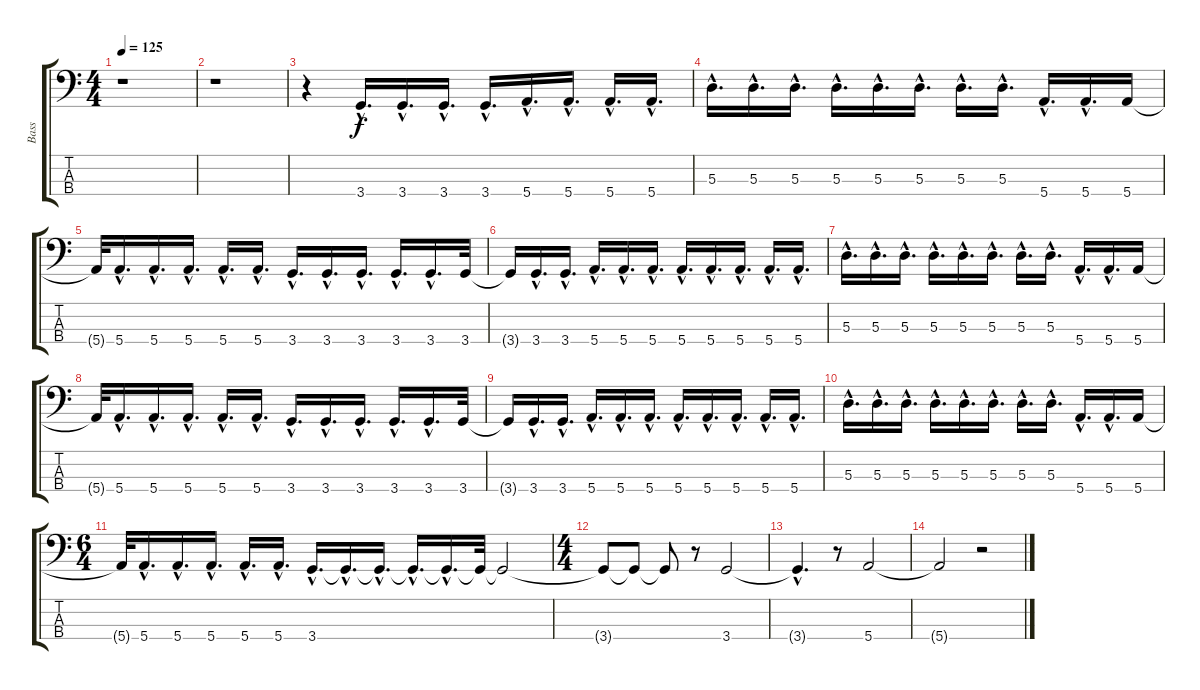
\track ("Bass" "Bass") {instrument electricbasspick}
\staff {score tabs}
\tuning (G2 D2 A1 E1) {hide}
\ts (4 4)
\tempo 125
\clef f4
\ks c
r.1{dy f} |
r.1 |
r.4 3.4{hac}.16{d} 3.4{hac}.16{d} 3.4{hac}.16{d} 3.4{hac}.16{d} 5.4{hac}.16{d} 5.4{hac}.16{d} 5.4{hac}.16{d} 5.4{hac}.16{d} |
5.3{hac}.16{d} 5.3{hac}.16{d} 5.3{hac}.16{d} 5.3{hac}.16{d} 5.3{hac}.16{d} 5.3{hac}.16{d} 5.3{hac}.16{d} 5.3{hac}.16{d} 5.4{hac}.16{d} 5.4{hac}.16{d} 5.4.16 |
5.4{t}.32 5.4{hac}.16{d} 5.4{hac}.16{d} 5.4{hac}.16{d} 5.4{hac}.16{d} 5.4{hac}.16{d} 3.4{hac}.16{d} 3.4{hac}.16{d} 3.4{hac}.16{d} 3.4{hac}.16{d} 3.4{hac}.16{d} 3.4.32 |
3.4{t}.16 3.4{hac}.16{d} 3.4{hac}.16{d} 5.4{hac}.16{d} 5.4{hac}.16{d} 5.4{hac}.16{d} 5.4{hac}.16{d} 5.4{hac}.16{d} 5.4{hac}.16{d} 5.4{hac}.16{d} 5.4{hac}.16{d} |
5.3{hac}.16{d} 5.3{hac}.16{d} 5.3{hac}.16{d} 5.3{hac}.16{d} 5.3{hac}.16{d} 5.3{hac}.16{d} 5.3{hac}.16{d} 5.3{hac}.16{d} 5.4{hac}.16{d} 5.4{hac}.16{d} 5.4.16 |
5.4{t}.32 5.4{hac}.16{d} 5.4{hac}.16{d} 5.4{hac}.16{d} 5.4{hac}.16{d} 5.4{hac}.16{d} 3.4{hac}.16{d} 3.4{hac}.16{d} 3.4{hac}.16{d} 3.4{hac}.16{d} 3.4{hac}.16{d} 3.4.32 |
3.4{t}.16 3.4{hac}.16{d} 3.4{hac}.16{d} 5.4{hac}.16{d} 5.4{hac}.16{d} 5.4{hac}.16{d} 5.4{hac}.16{d} 5.4{hac}.16{d} 5.4{hac}.16{d} 5.4{hac}.16{d} 5.4{hac}.16{d} |
5.3{hac}.16{d} 5.3{hac}.16{d} 5.3{hac}.16{d} 5.3{hac}.16{d} 5.3{hac}.16{d} 5.3{hac}.16{d} 5.3{hac}.16{d} 5.3{hac}.16{d} 5.4{hac}.16{d} 5.4{hac}.16{d} 5.4.16 |
\ts (6 4)
5.4{t}.32 5.4{hac}.16{d} 5.4{hac}.16{d} 5.4{hac}.16{d} 5.4{hac}.16{d} 5.4{hac}.16{d} 3.4{hac}.16{d} 3.4{hac t}.16{d} 3.4{hac t}.16{d} 3.4{hac t}.16{d} 3.4{hac t}.16{d} 3.4{t}.32 3.4{t}.2 |
\ts (4 4)
3.4{t}.8 3.4{t}.8 3.4{t}.8 r.8 3.4.2 |
3.4{hac t}.4{d} r.8 5.4.2 |
5.4{t}.2 r.2
